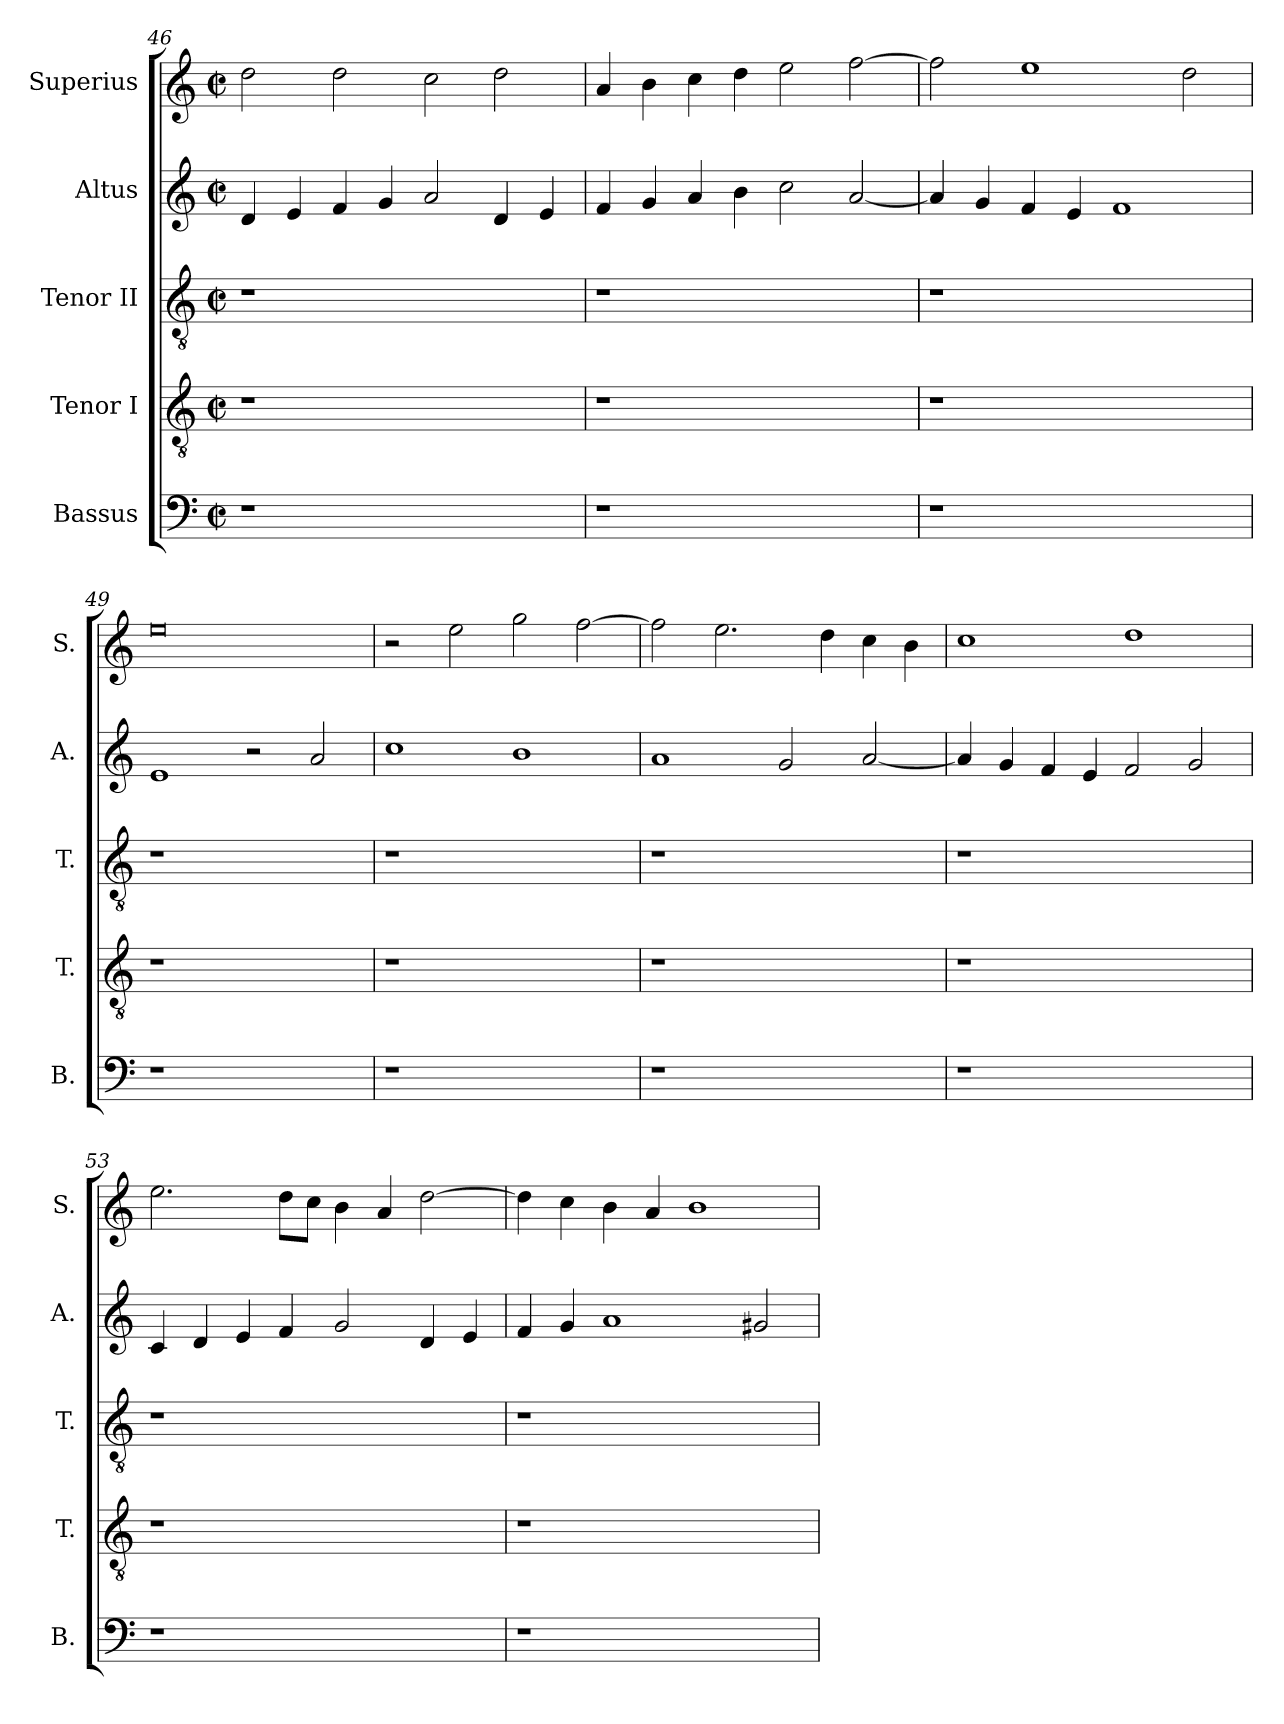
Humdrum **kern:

**kern	**kern	**kern	**kern	**kern
*part5	*part4	*part3	*part2	*part1
*staff5	*staff4	*staff3	*staff2	*staff1
*I"Bassus	*I"Tenor I	*I"Tenor II	*I"Altus	*I"Superius
*I'B.	*I'T.	*I'T.	*I'A.	*I'S.
*clefF4	*clefGv2	*clefGv2	*clefG2	*clefG2
*	*ITrd7c12	*ITrd7c12	*	*
*k[]	*k[]	*k[]	*k[]	*k[]
*C:	*C:	*C:	*C:	*C:
*M2/2	*M2/2	*M2/2	*M2/2	*M2/2
*met(c|)	*met(c|)	*met(c|)	*met(c|)	*met(c|)
=46	=46	=46	=46	=46
!LO:N:vis=1	!LO:N:vis=1	!LO:N:vis=1	!	!
1r	1r	1r	4di/	2ddi\
.	.	.	4ei/	.
.	.	.	4fi/	2ddi\
.	.	.	4gi/	.
1ryy	1ryy	1ryy	2ai/	2cci\
.	.	.	4di/	2ddi\
.	.	.	4ei/	.
=47	=47	=47	=47	=47
!LO:N:vis=1	!LO:N:vis=1	!LO:N:vis=1	!	!
1r	1r	1r	4fi/	4ai/
.	.	.	4gi/	4bi\
.	.	.	4ai/	4cci\
.	.	.	4bi\	4ddi\
1ryy	1ryy	1ryy	2cci\	2eei\
.	.	.	[<2ai/	[>2ffi\
=48	=48	=48	=48	=48
!LO:N:vis=1	!LO:N:vis=1	!LO:N:vis=1	!	!
1r	1r	1r	4ai/]	2ffi\]
.	.	.	4gi/	.
.	.	.	4fi/	1eei
.	.	.	4ei/	.
1ryy	1ryy	1ryy	1fi	.
.	.	.	.	2ddi\
!!LO:PB:g=z
=49	=49	=49	=49	=49
!LO:N:vis=1	!LO:N:vis=1	!LO:N:vis=1	!	!
1r	1r	1r	1ei	0eei
1ryy	1ryy	1ryy	2r	.
.	.	.	2ai/	.
=50	=50	=50	=50	=50
!LO:N:vis=1	!LO:N:vis=1	!LO:N:vis=1	!	!
1r	1r	1r	1cci	2r
.	.	.	.	2eei\
1ryy	1ryy	1ryy	1bi	2ggi\
.	.	.	.	[>2ffi\
=51	=51	=51	=51	=51
!LO:N:vis=1	!LO:N:vis=1	!LO:N:vis=1	!	!
1r	1r	1r	1ai	2ffi\]
.	.	.	.	2.eei\
1ryy	1ryy	1ryy	2gi/	.
.	.	.	.	4ddi\
.	.	.	[<2ai/	4cci\
.	.	.	.	4bi\
=52	=52	=52	=52	=52
!LO:N:vis=1	!LO:N:vis=1	!LO:N:vis=1	!	!
1r	1r	1r	4ai/]	1cci
.	.	.	4gi/	.
.	.	.	4fi/	.
.	.	.	4ei/	.
1ryy	1ryy	1ryy	2fi/	1ddi
.	.	.	2gi/	.
=53	=53	=53	=53	=53
!LO:N:vis=1	!LO:N:vis=1	!LO:N:vis=1	!	!
1r	1r	1r	4ci/	2.eei\
.	.	.	4di/	.
.	.	.	4ei/	.
.	.	.	4fi/	8ddi\L
.	.	.	.	8cci\J
1ryy	1ryy	1ryy	2gi/	4bi\
.	.	.	.	4ai/
.	.	.	4di/	[>2ddi\
.	.	.	4ei/	.
!!LO:LB:g=z
=54	=54	=54	=54	=54
!LO:N:vis=1	!LO:N:vis=1	!LO:N:vis=1	!	!
1r	1r	1r	4fi/	4ddi\]
.	.	.	4gi/	4cci\
.	.	.	1ai	4bi\
.	.	.	.	4ai/
1ryy	1ryy	1ryy	.	1bi
.	.	.	2g#Xi/	.
=	=	=	=	=
*-	*-	*-	*-	*-
